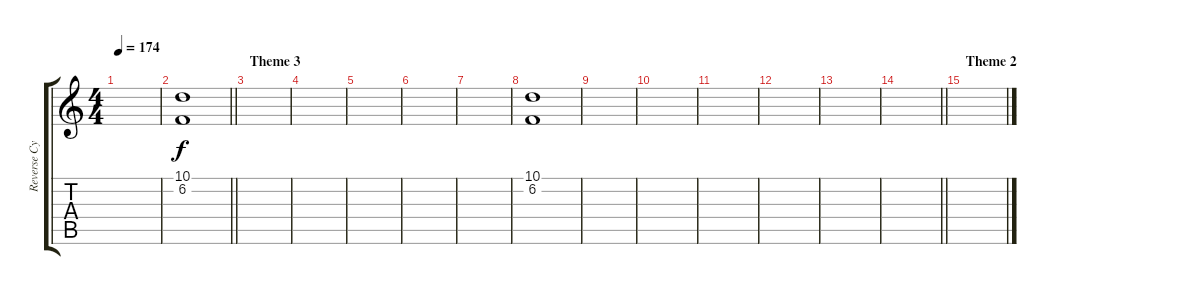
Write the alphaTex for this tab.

\track ("Reverse Cymbal" "Reverse Cy") {instrument reversecymbal}
\staff {score tabs}
\tuning (E4 B3 G3 D3 A2 E2) {hide}
\ts (4 4)
\tempo 174
\clef g2
\ks c
|
\barLineRight lightlight
(10.1 6.2).1 |
\section ("" "Theme 3")
|
|
|
|
|
(10.1 6.2).1 |
|
|
|
|
|
\barLineRight lightlight
|
\section ("" "Theme 2")
